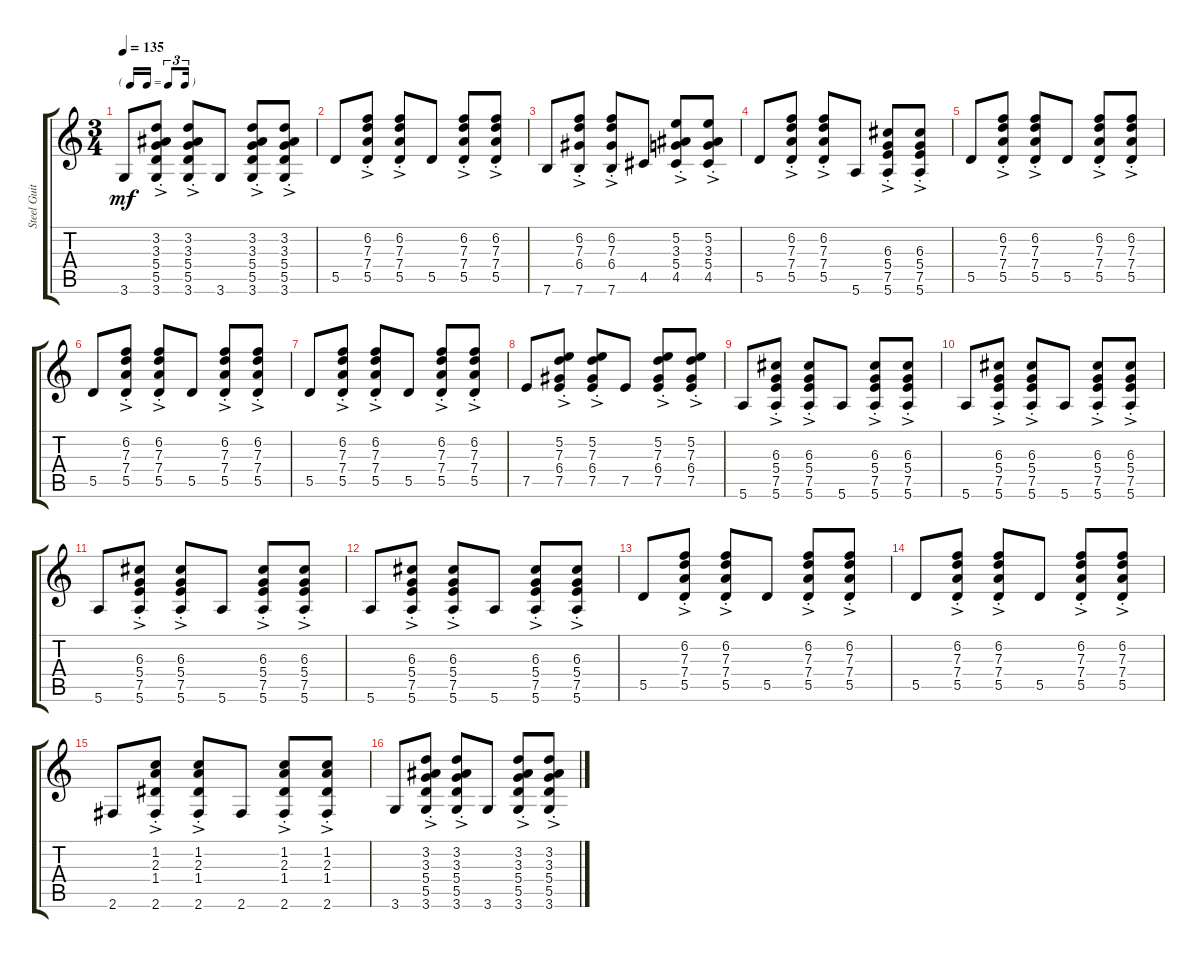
\track ("Steel Guitar" "Steel Guit") {instrument acousticguitarsteel}
\staff {score tabs}
\tuning (E4 B3 G3 D3 A2 E2) {hide}
\ts (3 4)
\tf triplet16th
\tempo 135
\clef g2
\ks c
3.6.8{dy mf} (3.2{ac st} 3.3{ac st} 5.4{ac st} 5.5{ac st} 3.6{ac st}).8 (3.2{ac st} 3.3{ac st} 5.4{ac st} 5.5{ac st} 3.6{ac st}).8 3.6.8 (3.2{ac st} 3.3{ac st} 5.4{ac st} 5.5{ac st} 3.6{ac st}).8 (3.2{ac st} 3.3{ac st} 5.4{ac st} 5.5{ac st} 3.6{ac st}).8 |
5.5.8 (6.2{ac st} 7.3{ac st} 7.4{ac st} 5.5{ac st}).8 (6.2{ac st} 7.3{ac st} 7.4{ac st} 5.5{ac st}).8 5.5.8 (6.2{ac st} 7.3{ac st} 7.4{ac st} 5.5{ac st}).8 (6.2{ac st} 7.3{ac st} 7.4{ac st} 5.5{ac st}).8 |
7.6.8 (6.2{ac st} 7.3{ac st} 6.4{ac st} 7.6{ac st}).8 (6.2{ac st} 7.3{ac st} 6.4{ac st} 7.6{ac st}).8 4.5.8 (5.2{ac st} 3.3{ac st} 5.4{ac st} 4.5{ac st}).8 (5.2{ac st} 3.3{ac st} 5.4{ac st} 4.5{ac st}).8 |
5.5.8 (6.2{ac st} 7.3{ac st} 7.4{ac st} 5.5{ac st}).8 (6.2{ac st} 7.3{ac st} 7.4{ac st} 5.5{ac st}).8 5.6.8 (6.3{ac st} 5.4{ac st} 7.5{ac st} 5.6{ac st}).8 (6.3{ac st} 5.4{ac st} 7.5{ac st} 5.6{ac st}).8 |
5.5.8 (6.2{ac st} 7.3{ac st} 7.4{ac st} 5.5{ac st}).8 (6.2{ac st} 7.3{ac st} 7.4{ac st} 5.5{ac st}).8 5.5.8 (6.2{ac st} 7.3{ac st} 7.4{ac st} 5.5{ac st}).8 (6.2{ac st} 7.3{ac st} 7.4{ac st} 5.5{ac st}).8 |
5.5.8 (6.2{ac st} 7.3{ac st} 7.4{ac st} 5.5{ac st}).8 (6.2{ac st} 7.3{ac st} 7.4{ac st} 5.5{ac st}).8 5.5.8 (6.2{ac st} 7.3{ac st} 7.4{ac st} 5.5{ac st}).8 (6.2{ac st} 7.3{ac st} 7.4{ac st} 5.5{ac st}).8 |
5.5.8 (6.2{ac st} 7.3{ac st} 7.4{ac st} 5.5{ac st}).8 (6.2{ac st} 7.3{ac st} 7.4{ac st} 5.5{ac st}).8 5.5.8 (6.2{ac st} 7.3{ac st} 7.4{ac st} 5.5{ac st}).8 (6.2{ac st} 7.3{ac st} 7.4{ac st} 5.5{ac st}).8 |
7.5.8 (5.2{ac st} 7.3{ac st} 6.4{ac st} 7.5{ac st}).8 (5.2{ac st} 7.3{ac st} 6.4{ac st} 7.5{ac st}).8 7.5.8 (5.2{ac st} 7.3{ac st} 6.4{ac st} 7.5{ac st}).8 (5.2{ac st} 7.3{ac st} 6.4{ac st} 7.5{ac st}).8 |
5.6.8 (6.3{ac st} 5.4{ac st} 7.5{ac st} 5.6{ac st}).8 (6.3{ac st} 5.4{ac st} 7.5{ac st} 5.6{ac st}).8 5.6.8 (6.3{ac st} 5.4{ac st} 7.5{ac st} 5.6{ac st}).8 (6.3{ac st} 5.4{ac st} 7.5{ac st} 5.6{ac st}).8 |
5.6.8 (6.3{ac st} 5.4{ac st} 7.5{ac st} 5.6{ac st}).8 (6.3{ac st} 5.4{ac st} 7.5{ac st} 5.6{ac st}).8 5.6.8 (6.3{ac st} 5.4{ac st} 7.5{ac st} 5.6{ac st}).8 (6.3{ac st} 5.4{ac st} 7.5{ac st} 5.6{ac st}).8 |
5.6.8 (6.3{ac st} 5.4{ac st} 7.5{ac st} 5.6{ac st}).8 (6.3{ac st} 5.4{ac st} 7.5{ac st} 5.6{ac st}).8 5.6.8 (6.3{ac st} 5.4{ac st} 7.5{ac st} 5.6{ac st}).8 (6.3{ac st} 5.4{ac st} 7.5{ac st} 5.6{ac st}).8 |
5.6.8 (6.3{ac st} 5.4{ac st} 7.5{ac st} 5.6{ac st}).8 (6.3{ac st} 5.4{ac st} 7.5{ac st} 5.6{ac st}).8 5.6.8 (6.3{ac st} 5.4{ac st} 7.5{ac st} 5.6{ac st}).8 (6.3{ac st} 5.4{ac st} 7.5{ac st} 5.6{ac st}).8 |
5.5.8 (6.2{ac st} 7.3{ac st} 7.4{ac st} 5.5{ac st}).8 (6.2{ac st} 7.3{ac st} 7.4{ac st} 5.5{ac st}).8 5.5.8 (6.2{ac st} 7.3{ac st} 7.4{ac st} 5.5{ac st}).8 (6.2{ac st} 7.3{ac st} 7.4{ac st} 5.5{ac st}).8 |
5.5.8 (6.2{ac st} 7.3{ac st} 7.4{ac st} 5.5{ac st}).8 (6.2{ac st} 7.3{ac st} 7.4{ac st} 5.5{ac st}).8 5.5.8 (6.2{ac st} 7.3{ac st} 7.4{ac st} 5.5{ac st}).8 (6.2{ac st} 7.3{ac st} 7.4{ac st} 5.5{ac st}).8 |
2.6.8 (1.2{ac st} 2.3{ac st} 1.4{ac st} 2.6{ac st}).8 (1.2{ac st} 2.3{ac st} 1.4{ac st} 2.6{ac st}).8 2.6.8 (1.2{ac st} 2.3{ac st} 1.4{ac st} 2.6{ac st}).8 (1.2{ac st} 2.3{ac st} 1.4{ac st} 2.6{ac st}).8 |
3.6.8 (3.2{ac st} 3.3{ac st} 5.4{ac st} 5.5{ac st} 3.6{ac st}).8 (3.2{ac st} 3.3{ac st} 5.4{ac st} 5.5{ac st} 3.6{ac st}).8 3.6.8 (3.2{ac st} 3.3{ac st} 5.4{ac st} 5.5{ac st} 3.6{ac st}).8 (3.2{ac st} 3.3{ac st} 5.4{ac st} 5.5{ac st} 3.6{ac st}).8
